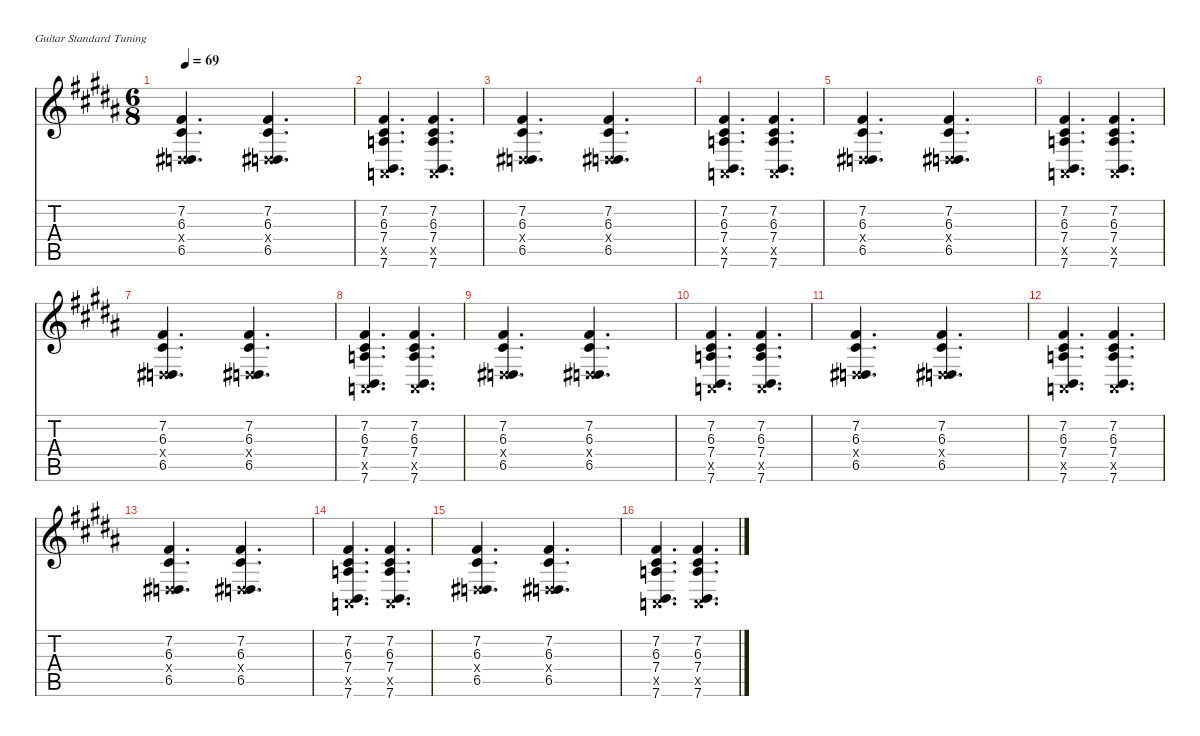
\defaultSystemsLayout 4
\hideDynamics
\bracketExtendMode nobrackets
\singleTrackTrackNamePolicy hidden
\multiTrackTrackNamePolicy hidden
\firstSystemTrackNameMode fullname
\firstSystemTrackNameOrientation horizontal
\otherSystemsTrackNameOrientation horizontal
\track ("Keyboard" "clav.") {instrument clavinet}
\staff {score tabs}
\tuning (E4 B3 G3 D3 A2 E2)
\ts (6 8)
\tempo 69
\clef g2
\ks b
(7.2{acc #} 6.3{acc #} 0.4{x acc forcenatural} 6.5{acc #}).4{d dy fff beam Up} (7.2{acc #} 6.3{acc #} 0.4{x acc forcenatural} 6.5{acc #}).4{d beam Up} |
(7.2{acc #} 6.3{acc #} 7.4{acc forcenatural} 0.5{x acc forcenatural} 7.6{acc forcenatural}).4{d beam Up} (7.2{acc #} 6.3{acc #} 7.4{acc forcenatural} 0.5{x acc forcenatural} 7.6{acc forcenatural}).4{d beam Up} |
(7.2{acc #} 6.3{acc #} 0.4{x acc forcenatural} 6.5{acc #}).4{d beam Up} (7.2{acc #} 6.3{acc #} 0.4{x acc forcenatural} 6.5{acc #}).4{d beam Up} |
(7.2{acc #} 6.3{acc #} 7.4{acc forcenatural} 0.5{x acc forcenatural} 7.6{acc forcenatural}).4{d beam Up} (7.2{acc #} 6.3{acc #} 7.4{acc forcenatural} 0.5{x acc forcenatural} 7.6{acc forcenatural}).4{d beam Up} |
(7.2{acc #} 6.3{acc #} 0.4{x acc forcenatural} 6.5{acc #}).4{d beam Up} (7.2{acc #} 6.3{acc #} 0.4{x acc forcenatural} 6.5{acc #}).4{d beam Up} |
(7.2{acc #} 6.3{acc #} 7.4{acc forcenatural} 0.5{x acc forcenatural} 7.6{acc forcenatural}).4{d beam Up} (7.2{acc #} 6.3{acc #} 7.4{acc forcenatural} 0.5{x acc forcenatural} 7.6{acc forcenatural}).4{d beam Up} |
(7.2{acc #} 6.3{acc #} 0.4{x acc forcenatural} 6.5{acc #}).4{d beam Up} (7.2{acc #} 6.3{acc #} 0.4{x acc forcenatural} 6.5{acc #}).4{d beam Up} |
(7.2{acc #} 6.3{acc #} 7.4{acc forcenatural} 0.5{x acc forcenatural} 7.6{acc forcenatural}).4{d beam Up} (7.2{acc #} 6.3{acc #} 7.4{acc forcenatural} 0.5{x acc forcenatural} 7.6{acc forcenatural}).4{d beam Up} |
(7.2{acc #} 6.3{acc #} 0.4{x acc forcenatural} 6.5{acc #}).4{d beam Up} (7.2{acc #} 6.3{acc #} 0.4{x acc forcenatural} 6.5{acc #}).4{d beam Up} |
(7.2{acc #} 6.3{acc #} 7.4{acc forcenatural} 0.5{x acc forcenatural} 7.6{acc forcenatural}).4{d beam Up} (7.2{acc #} 6.3{acc #} 7.4{acc forcenatural} 0.5{x acc forcenatural} 7.6{acc forcenatural}).4{d beam Up} |
(7.2{acc #} 6.3{acc #} 0.4{x acc forcenatural} 6.5{acc #}).4{d beam Up} (7.2{acc #} 6.3{acc #} 0.4{x acc forcenatural} 6.5{acc #}).4{d beam Up} |
(7.2{acc #} 6.3{acc #} 7.4{acc forcenatural} 0.5{x acc forcenatural} 7.6{acc forcenatural}).4{d beam Up} (7.2{acc #} 6.3{acc #} 7.4{acc forcenatural} 0.5{x acc forcenatural} 7.6{acc forcenatural}).4{d beam Up} |
(7.2{acc #} 6.3{acc #} 0.4{x acc forcenatural} 6.5{acc #}).4{d beam Up} (7.2{acc #} 6.3{acc #} 0.4{x acc forcenatural} 6.5{acc #}).4{d beam Up} |
(7.2{acc #} 6.3{acc #} 7.4{acc forcenatural} 0.5{x acc forcenatural} 7.6{acc forcenatural}).4{d beam Up} (7.2{acc #} 6.3{acc #} 7.4{acc forcenatural} 0.5{x acc forcenatural} 7.6{acc forcenatural}).4{d beam Up} |
(7.2{acc #} 6.3{acc #} 0.4{x acc forcenatural} 6.5{acc #}).4{d beam Up} (7.2{acc #} 6.3{acc #} 0.4{x acc forcenatural} 6.5{acc #}).4{d beam Up} |
(7.2{acc #} 6.3{acc #} 7.4{acc forcenatural} 0.5{x acc forcenatural} 7.6{acc forcenatural}).4{d beam Up} (7.2{acc #} 6.3{acc #} 7.4{acc forcenatural} 0.5{x acc forcenatural} 7.6{acc forcenatural}).4{d beam Up}
